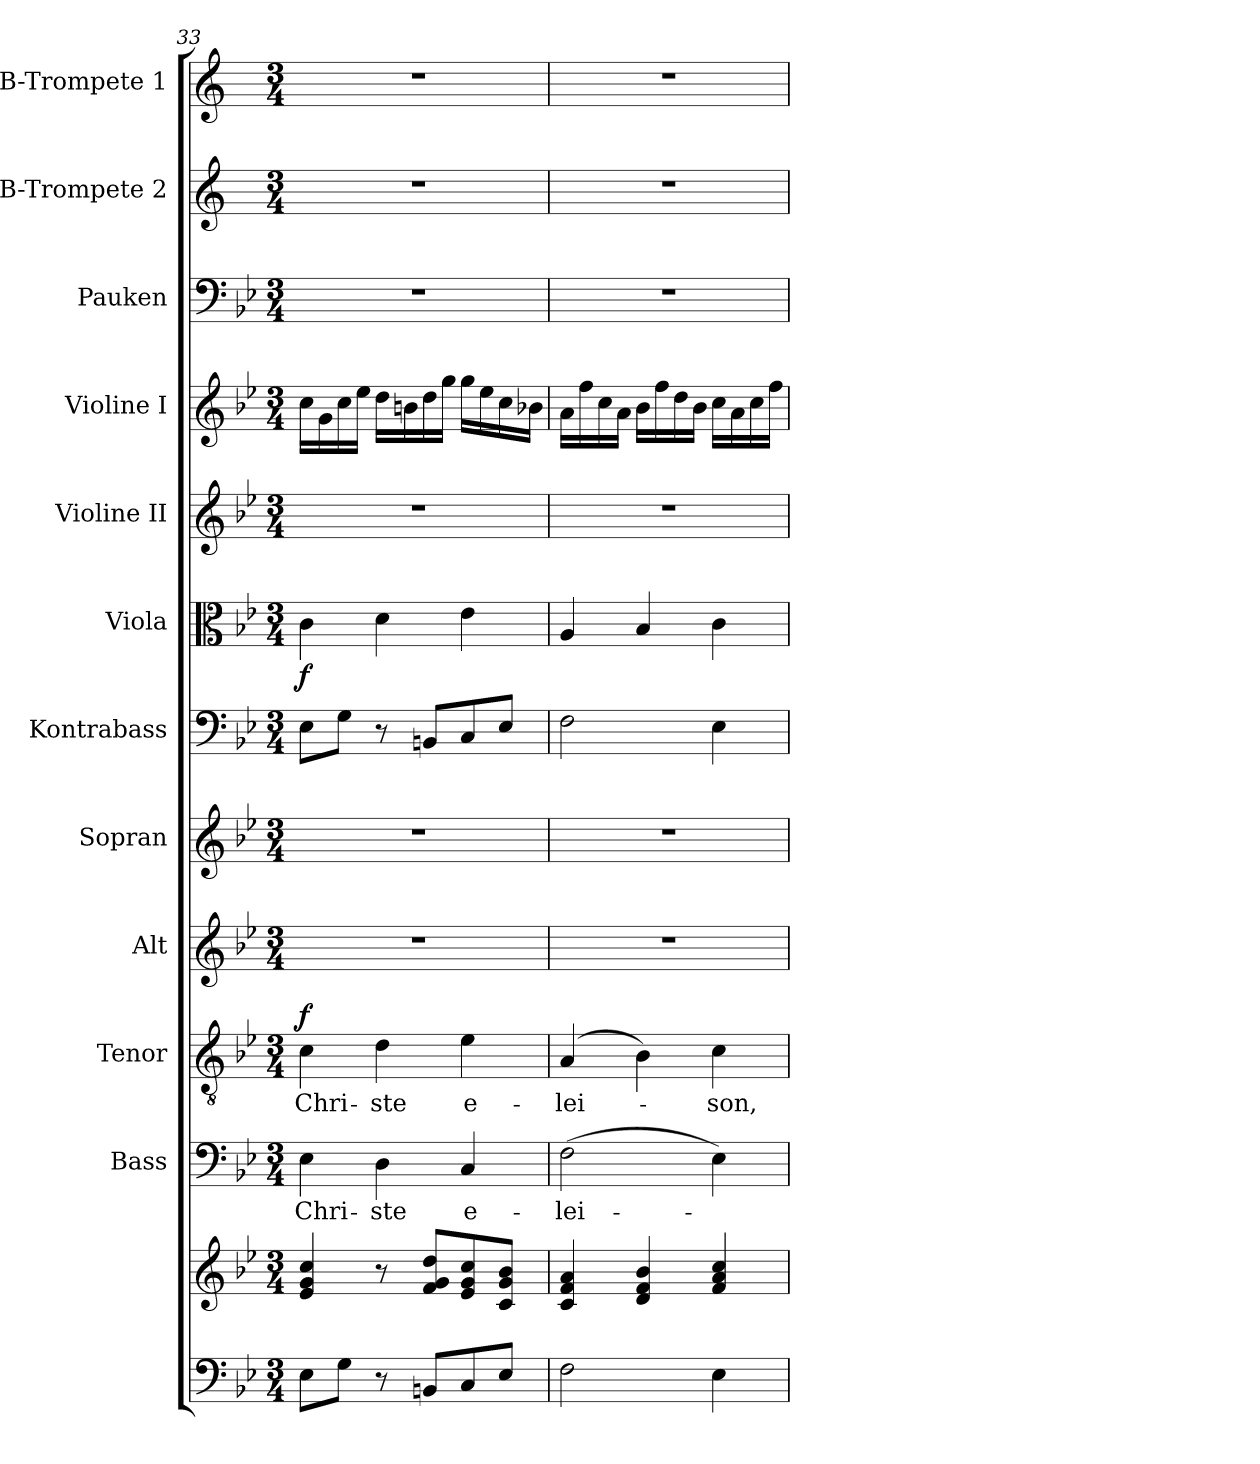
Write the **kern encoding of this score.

**kern	**kern	**kern	**text	**kern	**text	**dynam	**kern	**kern	**kern	**kern	**dynam	**kern	**kern	**kern	**kern	**kern
*part12	*part12	*part11	*part11	*part10	*part10	*part10	*part9	*part8	*part7	*part6	*part6	*part5	*part4	*part3	*part2	*part1
*staff13	*staff12	*staff11	*staff11	*staff10	*staff10	*staff10	*staff9	*staff8	*staff7	*staff6	*staff6	*staff5	*staff4	*staff3	*staff2	*staff1
*	*	*I"Bass	*	*I"Tenor	*	*	*I"Alt	*I"Sopran	*I"Kontrabass	*I"Viola	*	*I"Violine II	*I"Violine I	*I"Pauken	*I"B-Trompete 2	*I"B-Trompete 1
*	*	*I'B.	*	*I'T.	*	*	*I'A.	*I'S.	*I'Kb.	*I'Vla.	*	*I'Vl. II	*I'Vl. I	*I'Pk.	*I'B Trp. 2	*I'B Trp. 1
*clefF4	*clefG2	*clefF4	*	*clefGv2	*	*	*clefG2	*clefG2	*clefF4	*clefC3	*	*clefG2	*clefG2	*clefF4	*clefG2	*clefG2
*	*	*	*	*	*	*	*	*	*ITrd7c12	*	*	*	*	*	*ITrd1c2	*ITrd1c2
*k[b-e-]	*k[b-e-]	*k[b-e-]	*	*k[b-e-]	*	*	*k[b-e-]	*k[b-e-]	*k[b-e-]	*k[b-e-]	*	*k[b-e-]	*k[b-e-]	*k[b-e-]	*k[b-e-]	*k[b-e-]
*B-:	*B-:	*B-:	*	*B-:	*	*	*B-:	*B-:	*B-:	*B-:	*	*B-:	*B-:	*B-:	*B-:	*B-:
*M3/4	*M3/4	*M3/4	*	*M3/4	*	*	*M3/4	*M3/4	*M3/4	*M3/4	*	*M3/4	*M3/4	*M3/4	*M3/4	*M3/4
=33	=33	=33	=33	=33	=33	=33	=33	=33	=33	=33	=33	=33	=33	=33	=33	=33
!	!	!	!LO:LY:b	!	!LO:LY:b	!LO:DY:a	!	!	!	!	!LO:DY:b	!	!	!	!	!
8E-\L	4e-/ 4g/ 4cc/	4E-\	Chri-	4c\	Chri-	f	2.r	2.r	8EE-\L	4c\	f	2.r	16cc\LL	2.r	2.r	2.r
.	.	.	.	.	.	.	.	.	.	.	.	.	16g\	.	.	.
8G\J	.	.	.	.	.	.	.	.	8GG\J	.	.	.	16cc\	.	.	.
.	.	.	.	.	.	.	.	.	.	.	.	.	16ee-\JJ	.	.	.
!	!	!	!LO:LY:b	!	!LO:LY:b	!	!	!	!	!	!	!	!	!	!	!
8r	8r	4D\	-ste	4d\	-ste	.	.	.	8r	4d\	.	.	16dd\LL	.	.	.
.	.	.	.	.	.	.	.	.	.	.	.	.	16bn\	.	.	.
8BBn/L	8f/ 8g/ 8dd/L	.	.	.	.	.	.	.	8BBBn/L	.	.	.	16dd\	.	.	.
.	.	.	.	.	.	.	.	.	.	.	.	.	16gg\JJ	.	.	.
!	!	!	!LO:LY:b	!	!LO:LY:b	!	!	!	!	!	!	!	!	!	!	!
8C/	8e-/ 8g/ 8cc/	4C/	e-	4e-\	e-	.	.	.	8CC/	4e-\	.	.	16gg\LL	.	.	.
.	.	.	.	.	.	.	.	.	.	.	.	.	16ee-\	.	.	.
8E-/J	8c/ 8g/ 8b-/J	.	.	.	.	.	.	.	8EE-/J	.	.	.	16cc\	.	.	.
.	.	.	.	.	.	.	.	.	.	.	.	.	16b-X\JJ	.	.	.
!!LO:PB:g=z
=34	=34	=34	=34	=34	=34	=34	=34	=34	=34	=34	=34	=34	=34	=34	=34	=34
!	!	!	!LO:LY:b	!	!LO:LY:b	!	!	!	!	!	!	!	!	!	!	!
2F\	4c/ 4f/ 4a/	(>2F\	-lei-	(4A/	-lei-	.	2.r	2.r	2FF\	4A/	.	2.r	16a\LL	2.r	2.r	2.r
.	.	.	.	.	.	.	.	.	.	.	.	.	16ff\	.	.	.
.	.	.	.	.	.	.	.	.	.	.	.	.	16cc\	.	.	.
.	.	.	.	.	.	.	.	.	.	.	.	.	16a\JJ	.	.	.
.	4d/ 4f/ 4b-/	.	.	4B-\)	.	.	.	.	.	4B-/	.	.	16b-\LL	.	.	.
.	.	.	.	.	.	.	.	.	.	.	.	.	16ff\	.	.	.
.	.	.	.	.	.	.	.	.	.	.	.	.	16dd\	.	.	.
.	.	.	.	.	.	.	.	.	.	.	.	.	16b-\JJ	.	.	.
!	!	!	!	!	!LO:LY:b	!	!	!	!	!	!	!	!	!	!	!
4E-\	4f/ 4a/ 4cc/	4E-\)	.	4c\	-son,	.	.	.	4EE-\	4c\	.	.	16cc\LL	.	.	.
.	.	.	.	.	.	.	.	.	.	.	.	.	16a\	.	.	.
.	.	.	.	.	.	.	.	.	.	.	.	.	16cc\	.	.	.
.	.	.	.	.	.	.	.	.	.	.	.	.	16ff\JJ	.	.	.
=	=	=	=	=	=	=	=	=	=	=	=	=	=	=	=	=
*-	*-	*-	*-	*-	*-	*-	*-	*-	*-	*-	*-	*-	*-	*-	*-	*-
